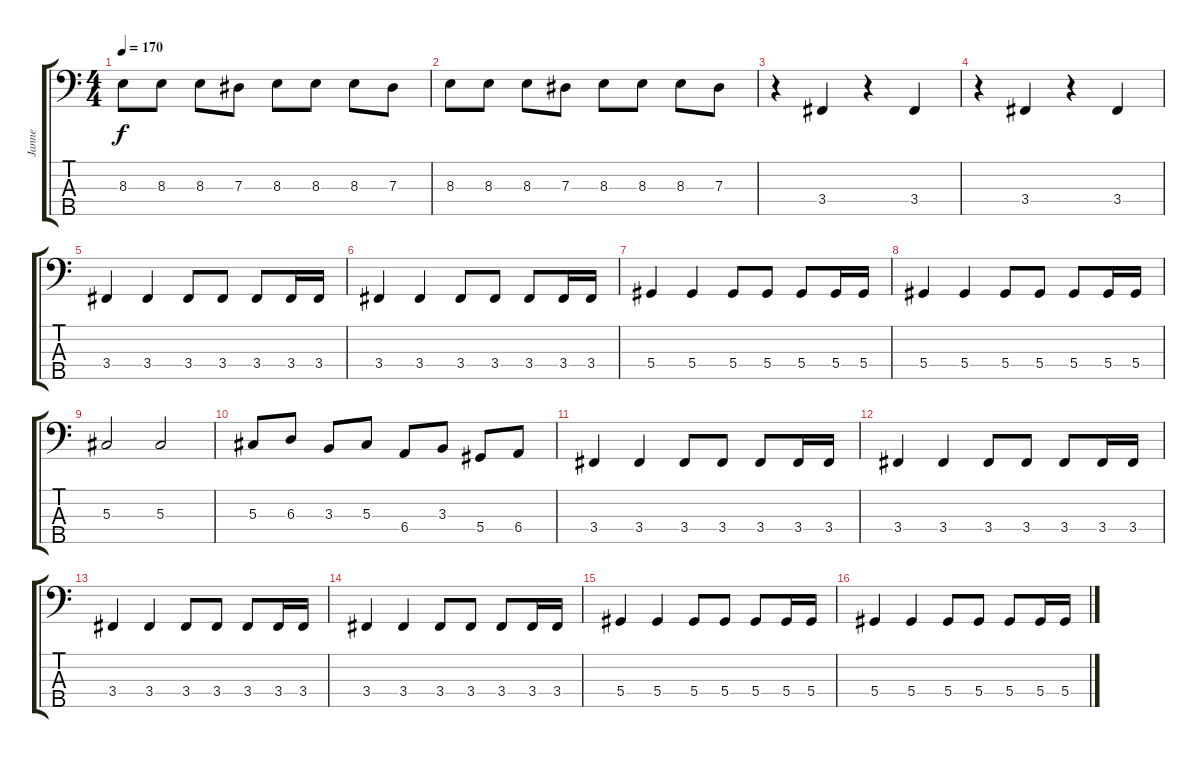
\track ("Janne" "Janne") {instrument electricbassfinger}
\staff {score tabs}
\tuning (Gb2 Db2 Ab1 Eb1 Bb0) {hide}
\ts (4 4)
\tempo 170
\clef f4
\ks c
8.3.8{dy f} 8.3.8 8.3.8 7.3.8 8.3.8 8.3.8 8.3.8 7.3.8 |
8.3.8 8.3.8 8.3.8 7.3.8 8.3.8 8.3.8 8.3.8 7.3.8 |
r.4 3.4.4 r.4 3.4.4 |
r.4 3.4.4 r.4 3.4.4 |
3.4.4 3.4.4 3.4.8 3.4.8 3.4.8 3.4.16 3.4.16 |
3.4.4 3.4.4 3.4.8 3.4.8 3.4.8 3.4.16 3.4.16 |
5.4.4 5.4.4 5.4.8 5.4.8 5.4.8 5.4.16 5.4.16 |
5.4.4 5.4.4 5.4.8 5.4.8 5.4.8 5.4.16 5.4.16 |
5.3.2 5.3.2 |
5.3.8 6.3.8 3.3.8 5.3.8 6.4.8 3.3.8 5.4.8 6.4.8 |
3.4.4 3.4.4 3.4.8 3.4.8 3.4.8 3.4.16 3.4.16 |
3.4.4 3.4.4 3.4.8 3.4.8 3.4.8 3.4.16 3.4.16 |
3.4.4 3.4.4 3.4.8 3.4.8 3.4.8 3.4.16 3.4.16 |
3.4.4 3.4.4 3.4.8 3.4.8 3.4.8 3.4.16 3.4.16 |
5.4.4 5.4.4 5.4.8 5.4.8 5.4.8 5.4.16 5.4.16 |
5.4.4 5.4.4 5.4.8 5.4.8 5.4.8 5.4.16 5.4.16
